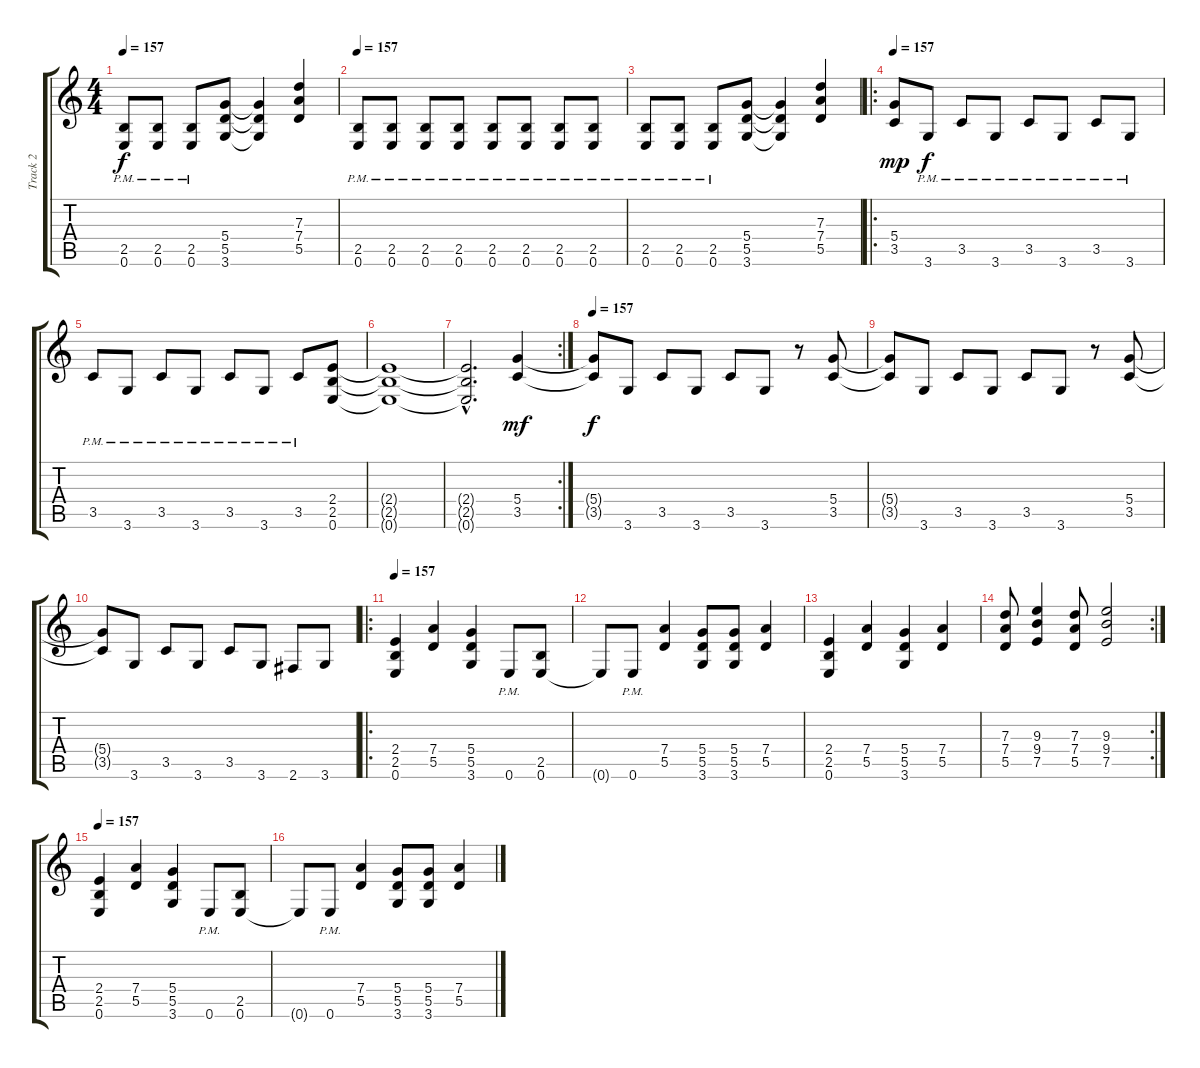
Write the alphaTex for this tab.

\track ("Track 2" "Track 2") {instrument distortionguitar}
\staff {score tabs}
\tuning (E4 B3 G3 D3 A2 E2) {hide}
\ts (4 4)
\tempo 157
\clef g2
\ks c
(2.5{pm} 0.6{pm}).8{dy f} (2.5{pm} 0.6{pm}).8 (2.5{pm} 0.6{pm}).8 (5.4 5.5 3.6).8 (5.4{t} 5.5{t} 3.6{t}).4 (7.3 7.4 5.5).4 |
\tempo 157
(2.5{pm} 0.6{pm}).8 (2.5{pm} 0.6{pm}).8 (2.5{pm} 0.6{pm}).8 (2.5{pm} 0.6{pm}).8 (2.5{pm} 0.6{pm}).8 (2.5{pm} 0.6{pm}).8 (2.5{pm} 0.6{pm}).8 (2.5{pm} 0.6{pm}).8 |
(2.5{pm} 0.6{pm}).8 (2.5{pm} 0.6{pm}).8 (2.5{pm} 0.6{pm}).8 (5.4 5.5 3.6).8 (5.4{t} 5.5{t} 3.6{t}).4 (7.3 7.4 5.5).4 |
\ro
\tempo 157
(5.4 3.5).8{dy mp} 3.6{pm}.8{dy f} 3.5{pm}.8 3.6{pm}.8 3.5{pm}.8 3.6{pm}.8 3.5{pm}.8 3.6{pm}.8 |
3.5{pm}.8 3.6{pm}.8 3.5{pm}.8 3.6{pm}.8 3.5{pm}.8 3.6{pm}.8 3.5{pm}.8 (2.4 2.5 0.6).8 |
(2.4{t} 2.5{t} 0.6{t}).1 |
\rc 2
(2.4{hac t} 2.5{hac t} 0.6{hac t}).2{d} (5.4 3.5).4{dy mf} |
\tempo 157
(5.4{t} 3.5{t}).8{dy f} 3.6.8 3.5.8 3.6.8 3.5.8 3.6.8 r.8 (5.4 3.5).8 |
(5.4{t} 3.5{t}).8 3.6.8 3.5.8 3.6.8 3.5.8 3.6.8 r.8 (5.4 3.5).8 |
(5.4{t} 3.5{t}).8 3.6.8 3.5.8 3.6.8 3.5.8 3.6.8 2.6.8 3.6.8 |
\ro
\tempo 157
(2.4 2.5 0.6).4 (7.4 5.5).4 (5.4 5.5 3.6).4 0.6{pm}.8 (2.5 0.6).8 |
0.6{t}.8 0.6{pm}.8 (7.4 5.5).4 (5.4 5.5 3.6).8 (5.4 5.5 3.6).8 (7.4 5.5).4 |
(2.4 2.5 0.6).4 (7.4 5.5).4 (5.4 5.5 3.6).4 (7.4 5.5).4 |
\rc 2
(7.3 7.4 5.5).8 (9.3 9.4 7.5).4 (7.3 7.4 5.5).8 (9.3 9.4 7.5).2 |
\tempo 157
(2.4 2.5 0.6).4 (7.4 5.5).4 (5.4 5.5 3.6).4 0.6{pm}.8 (2.5 0.6).8 |
0.6{t}.8 0.6{pm}.8 (7.4 5.5).4 (5.4 5.5 3.6).8 (5.4 5.5 3.6).8 (7.4 5.5).4
